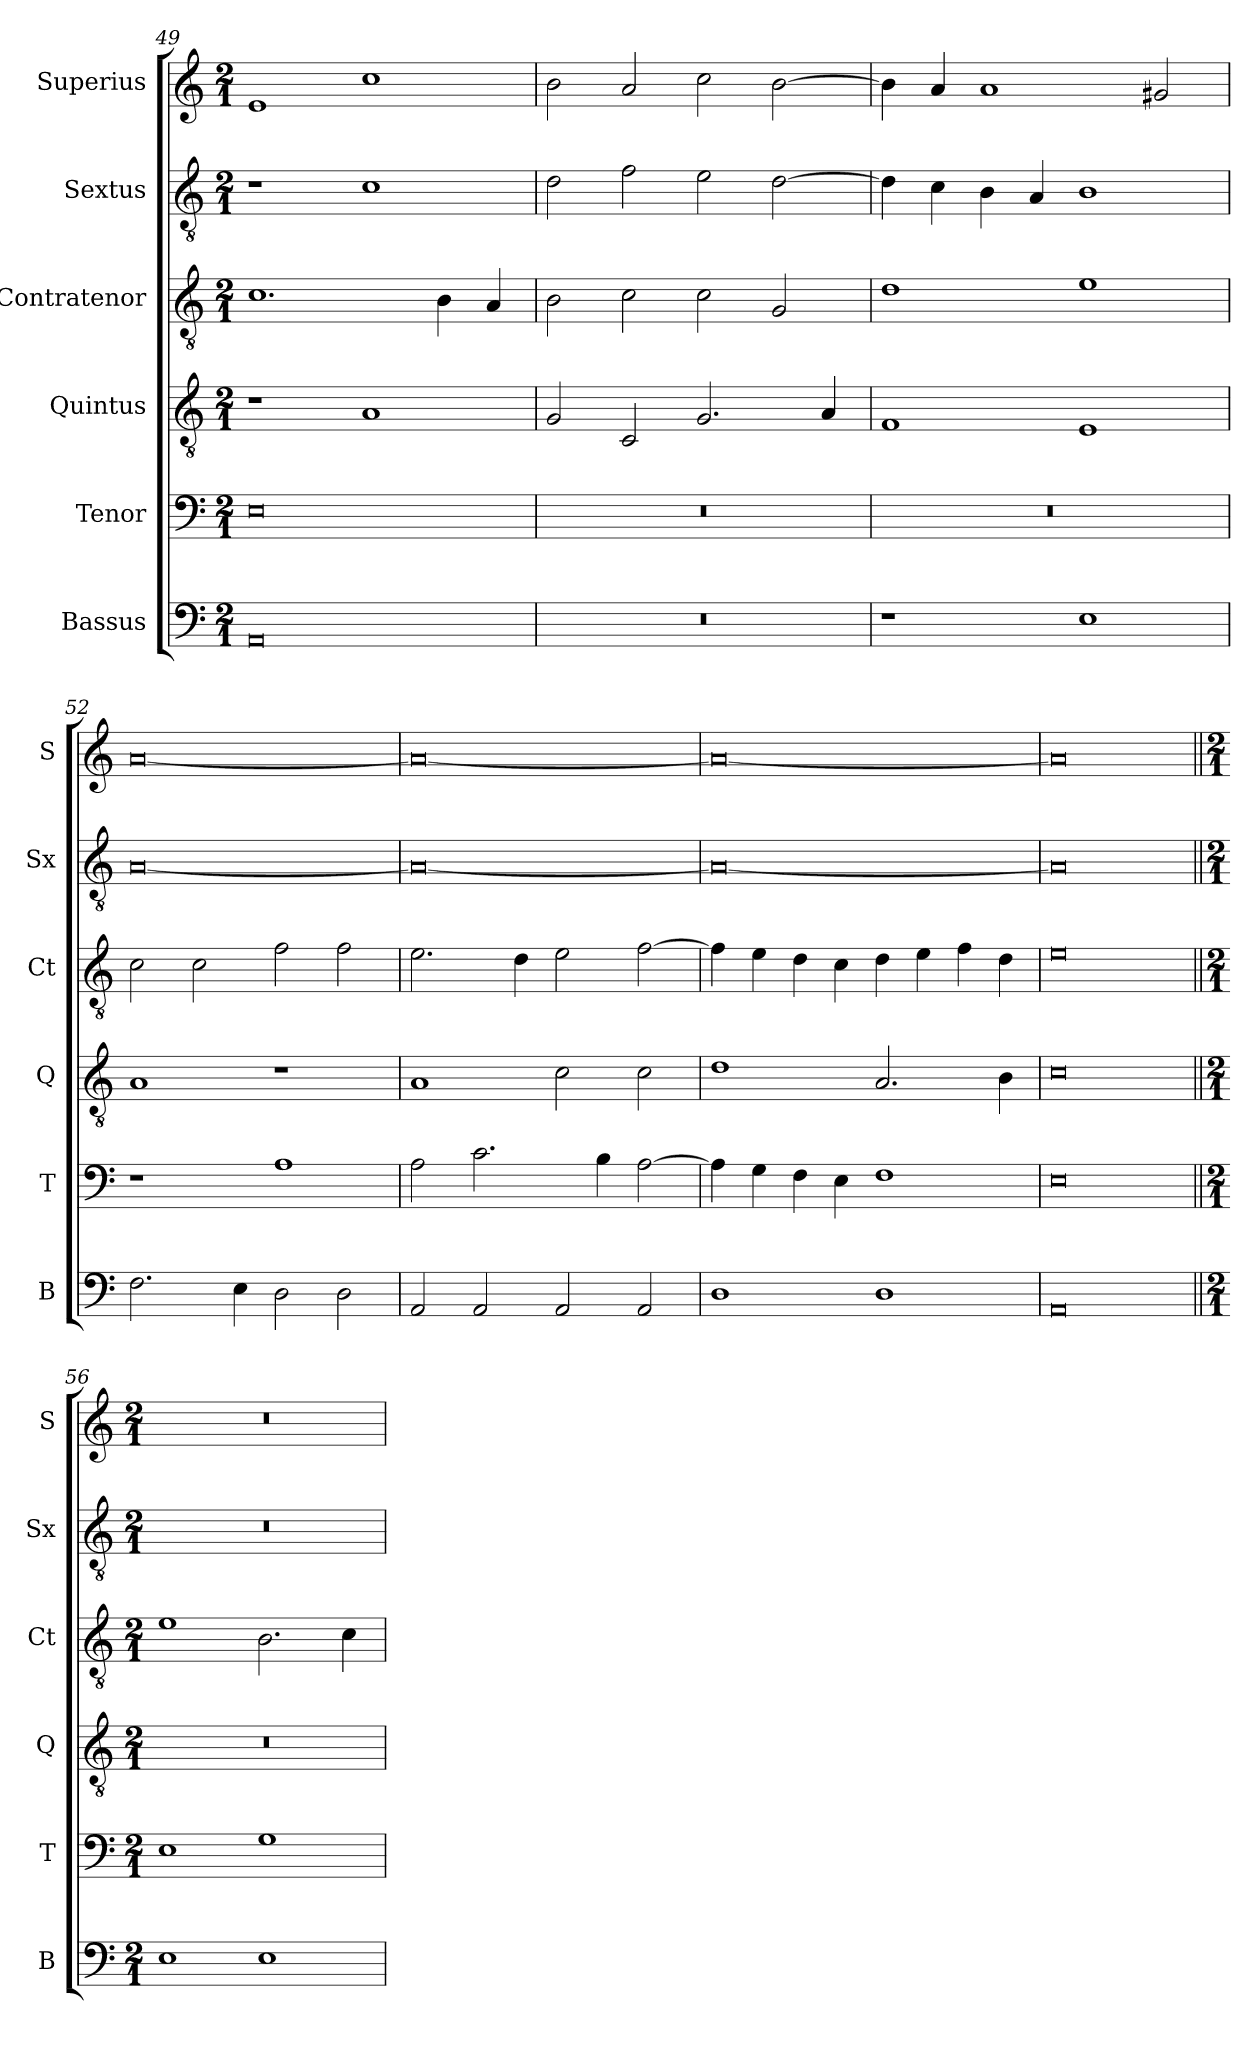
**kern	**kern	**kern	**kern	**kern	**kern
*part6	*part5	*part4	*part3	*part2	*part1
*staff6	*staff5	*staff4	*staff3	*staff2	*staff1
*I"Bassus	*I"Tenor	*I"Quintus	*I"Contratenor	*I"Sextus	*I"Superius
*I'B	*I'T	*I'Q	*I'Ct	*I'Sx	*I'S
*clefF4	*clefF4	*clefGv2	*clefGv2	*clefGv2	*clefG2
*k[]	*k[]	*k[]	*k[]	*k[]	*k[]
*M2/1	*M2/1	*M2/1	*M2/1	*M2/1	*M2/1
=49	=49	=49	=49	=49	=49
0AA	0E	1r	1.c	1r	1e
.	.	1A	.	1c	1cc
.	.	.	4B\	.	.
.	.	.	4A/	.	.
=50	=50	=50	=50	=50	=50
0r	0r	2G/	2B\	2d\	2b\
.	.	2C/	2c\	2f\	2a/
.	.	2.G/	2c\	2e\	2cc\
.	.	.	2G/	[2d\	[2b\
.	.	4A/	.	.	.
=51	=51	=51	=51	=51	=51
1r	0r	1F	1d	4d\]	4b\]
.	.	.	.	4c\	4a/
.	.	.	.	4B\	1a
.	.	.	.	4A/	.
1E	.	1E	1e	1B	.
.	.	.	.	.	2g#X/
=52	=52	=52	=52	=52	=52
2.F\	1r	1A	2c\	[0A	[0a
.	.	.	2c\	.	.
4E\	.	.	.	.	.
2D\	1A	1r	2f\	.	.
2D\	.	.	2f\	.	.
=53	=53	=53	=53	=53	=53
2AA/	2A\	1A	2.e\	0A_	0a_
2AA/	2.c\	.	.	.	.
.	.	.	4d\	.	.
2AA/	.	2c\	2e\	.	.
.	4B\	.	.	.	.
2AA/	[2A\	2c\	[2f\	.	.
=54	=54	=54	=54	=54	=54
1D	4A\]	1d	4f\]	0A_	0a_
.	4G\	.	4e\	.	.
.	4F\	.	4d\	.	.
.	4E\	.	4c\	.	.
1D	1F	2.A/	4d\	.	.
.	.	.	4e\	.	.
.	.	.	4f\	.	.
.	.	4B\	4d\	.	.
=55	=55	=55	=55	=55	=55
0AA	0E	0c	0e	0A]	0a]
!!LO:LB:g=z
=56||	=56||	=56||	=56||	=56||	=56||
*M2/1	*M2/1	*M2/1	*M2/1	*M2/1	*M2/1
1E	1E	0r	1e	0r	0r
1E	1G	.	2.B\	.	.
.	.	.	4c\	.	.
=	=	=	=	=	=
*-	*-	*-	*-	*-	*-
